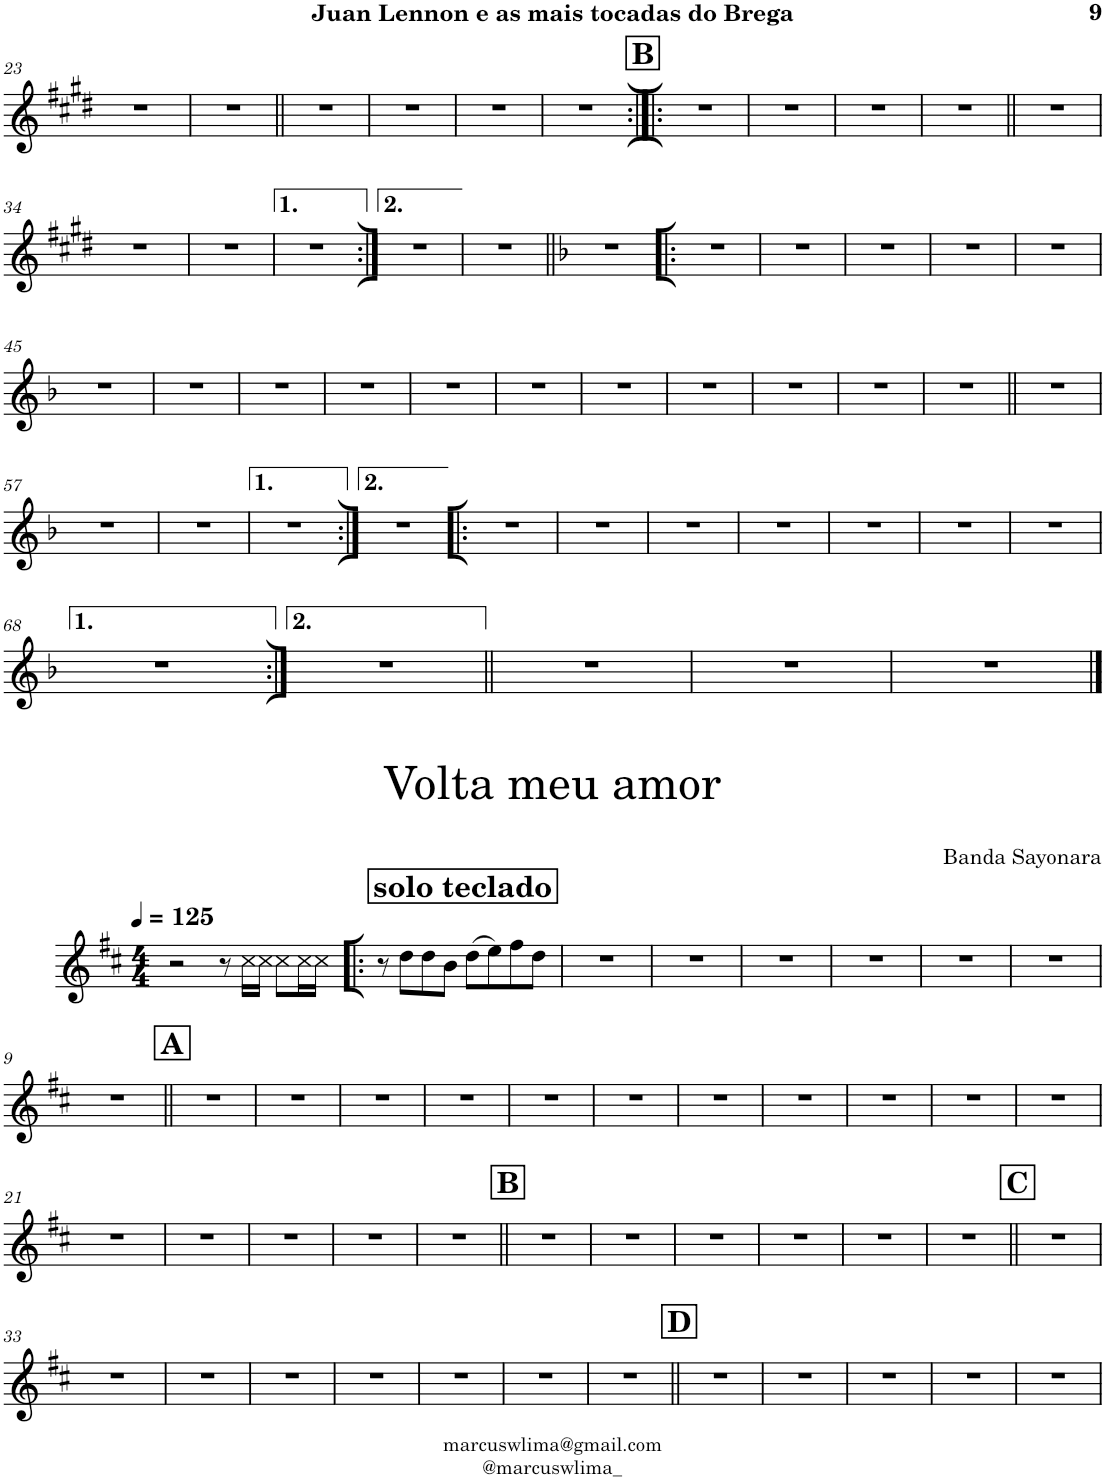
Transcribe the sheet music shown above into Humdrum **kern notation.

**kern
*part1
*staff1
*I"Voice
*I'Vo.
!!LO:PB:g=z
*clefG2
*k[f#c#g#d#]
*M4/4
=23
1r
=24
1r
=25||
1r
=26
1r
=27
1r
=28
1r
!!LO:REH:place=s1:a:B:cj:fs=14:t=B
=29:|!|:
1r
=30
1r
=31
1r
=32
1r
=33||
1r
!!LO:LB:g=z
=34
1r
=35
1r
=36
1r
=37:|!
1r
=38
1r
=39||
*k[b-]
1r
=40!|:
1r
=41
1r
=42
1r
=43
1r
=44
1r
!!LO:LB:g=z
=45
1r
=46
1r
=47
1r
=48
1r
=49
1r
=50
1r
=51
1r
=52
1r
=53
1r
=54
1r
=55
1r
=56||
1r
!!LO:LB:g=z
=57
1r
=58
1r
=59
1r
=60:|!
1r
=61!|:
1r
=62
1r
=63
1r
=64
1r
=65
1r
=66
1r
=67
1r
!!LO:LB:g=z
=68
1r
=69:|!
1r
=70||
1r
=71
1r
=72
1r
!!LO:LB:g=z
==1
*k[f#c#]
*M4/4
*MM125
2r
8r
16cc#\LL
16cc#\JJ
8cc#\L
16cc#\L
16cc#\JJ
!!LO:REH:place=s1:a:B:cj:fs=14:t=solo teclado
=2!|:
8r
8dd\L
8dd\
8b\J
(8dd\L
8ee\)
8ff#\
8dd\J
=3
1r
=4
1r
=5
1r
=6
1r
=7
1r
=8
1r
!!LO:LB:g=z
=9
1r
!!LO:REH:place=s1:a:B:cj:fs=14:t=A
=10||
1r
=11
1r
=12
1r
=13
1r
=14
1r
=15
1r
=16
1r
=17
1r
=18
1r
=19
1r
=20
1r
!!LO:LB:g=z
=21
1r
=22
1r
=23
1r
=24
1r
=25
1r
!!LO:REH:place=s1:a:B:cj:fs=14:t=B
=26||
1r
=27
1r
=28
1r
=29
1r
=30
1r
=31
1r
!!LO:REH:place=s1:a:B:cj:fs=14:t=C
=32||
1r
!!LO:LB:g=z
=33
1r
=34
1r
=35
1r
=36
1r
=37
1r
=38
1r
=39
1r
!!LO:REH:place=s1:a:B:cj:fs=14:t=D
=40||
1r
=41
1r
=42
1r
=43
1r
=44
1r
=
*-
